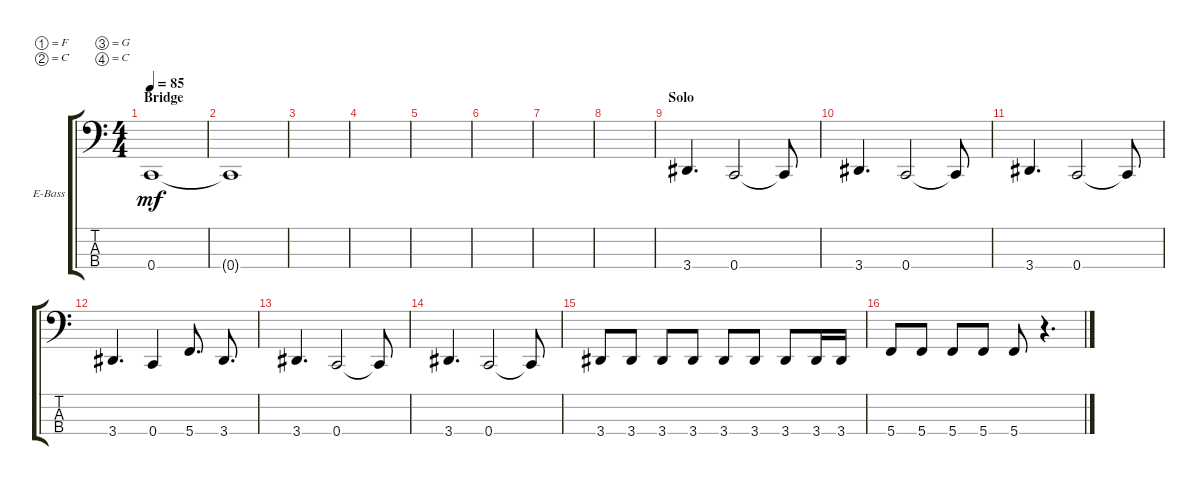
\bracketExtendMode groupsimilarinstruments
\firstSystemTrackNameOrientation horizontal
\otherSystemsTrackNameOrientation horizontal
\track ("Electric Bass" "E-Bass") {instrument electricbassfinger}
\staff {score tabs}
\tuning (F2 C2 G1 C1)
\ts (4 4)
\section ("" "Bridge")
\tempo 85
\clef f4
\ks c
0.4.1{dy mf} |
0.4{t}.1 |
|
|
|
|
|
|
\section ("" "Solo")
3.4.4{d} 0.4.2 0.4{t}.8 |
3.4.4{d} 0.4.2 0.4{t}.8 |
3.4.4{d} 0.4.2 0.4{t}.8 |
3.4.4{d} 0.4.4 5.4.8{d} 3.4.8{d} |
3.4.4{d} 0.4.2 0.4{t}.8 |
3.4.4{d} 0.4.2 0.4{t}.8 |
3.4.8 3.4.8 3.4.8 3.4.8 3.4.8 3.4.8 3.4.8 3.4.16 3.4.16 |
5.4.8 5.4.8 5.4.8 5.4.8 5.4.8 r.4{d}
